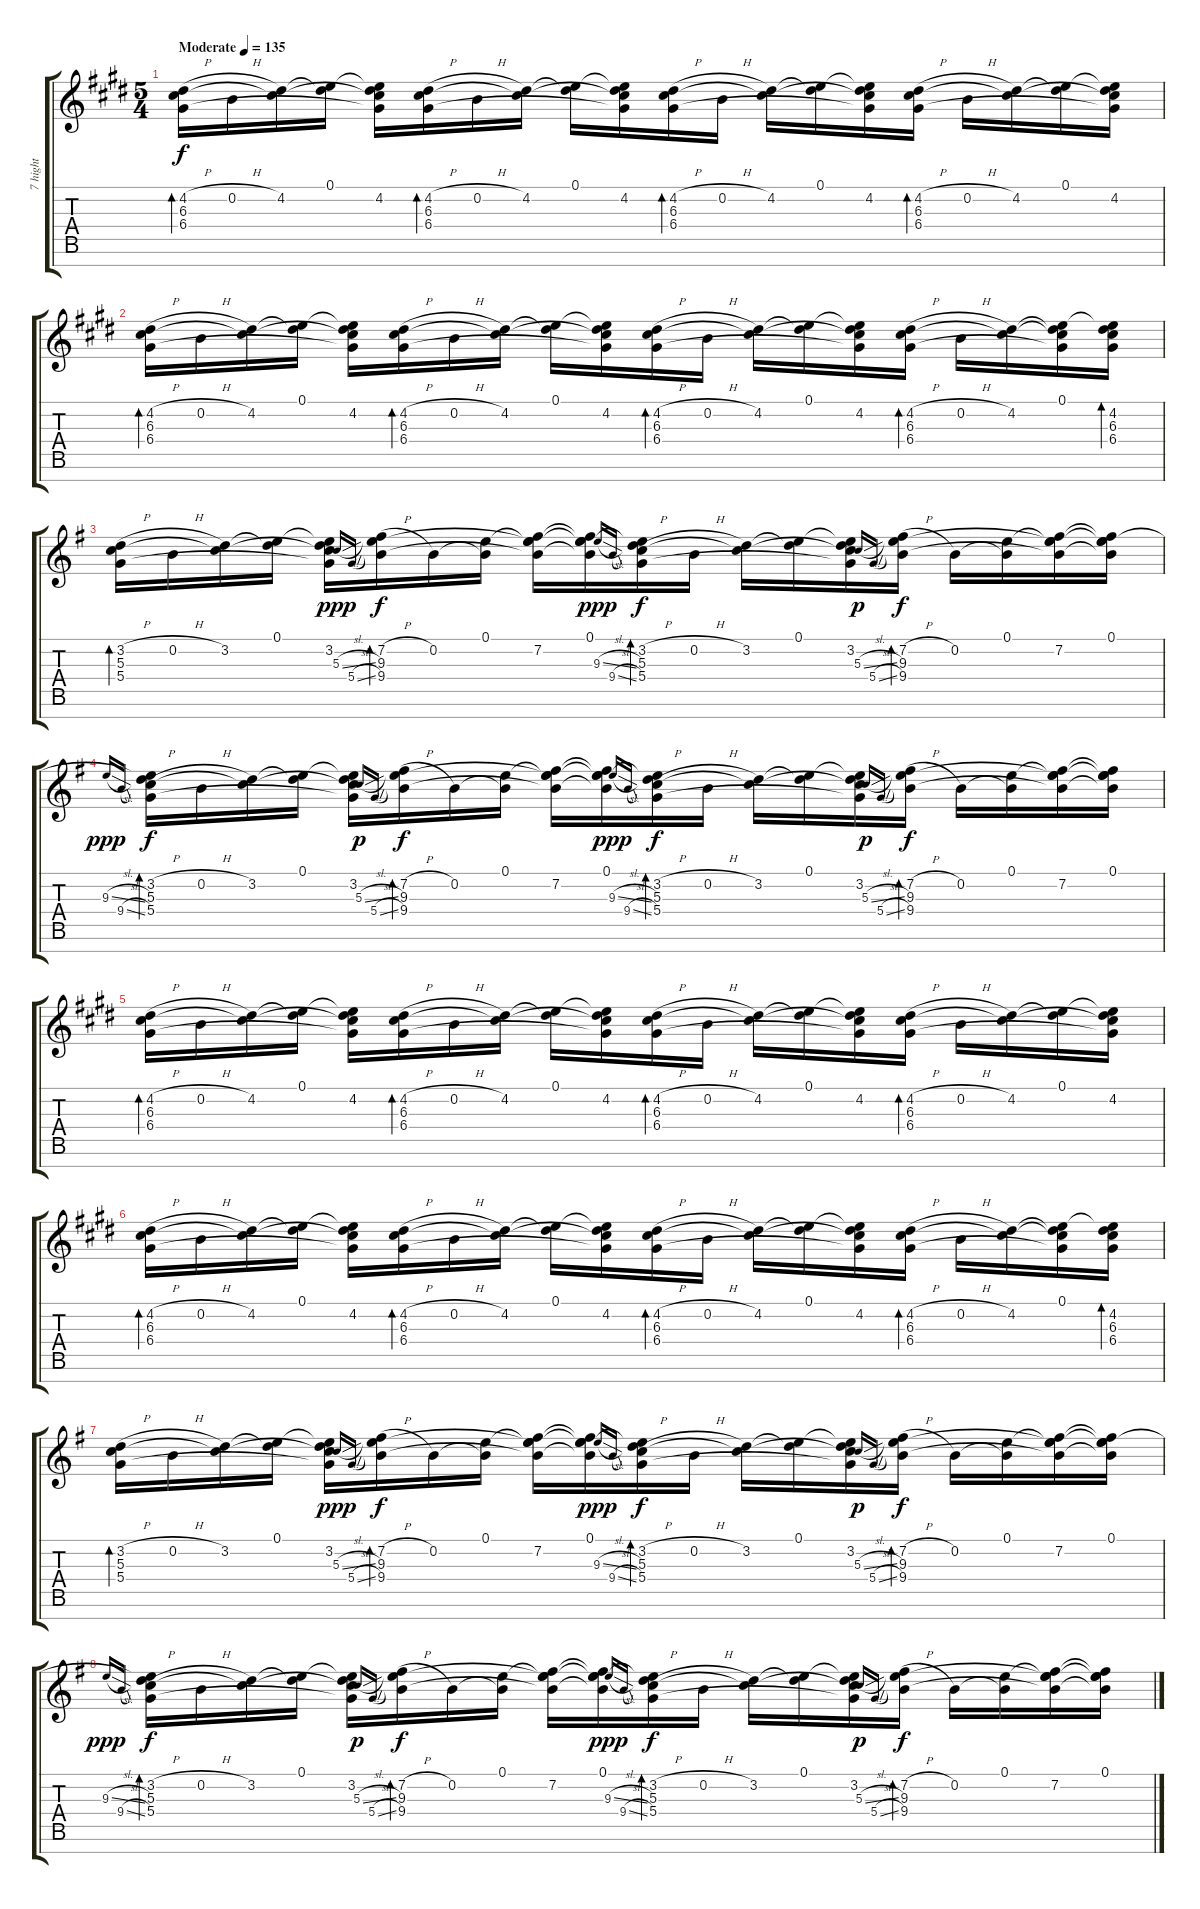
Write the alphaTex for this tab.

\track ("7 hight" "7 hight") {instrument acousticguitarsteel}
\staff {score tabs}
\tuning (E4 B3 G3 D3 A2 E2 B1) {hide}
\ts (5 4)
\tempo (135 "Moderate")
\tempo 115
\tempo (135 "Moderate")
\clef g2
\ks e
(4.2{h} 6.3 6.4).16{bd 120 dy f instrument acousticguitarsteel} 0.2{h}.16 (4.2 6.3{t}).16 (0.1 4.2{t}).16 (0.1{t} 4.2 6.3{t} 6.4{t}).16 (4.2{h} 6.3 6.4).16{bd 120} 0.2{h}.16 (4.2 6.3{t}).16 (0.1 4.2{t}).16 (0.1{t} 4.2 6.3{t} 6.4{t}).16 (4.2{h} 6.3 6.4).16{bd 120} 0.2{h}.16 (4.2 6.3{t}).16 (0.1 4.2{t}).16 (0.1{t} 4.2 6.3{t} 6.4{t}).16 (4.2{h} 6.3 6.4).16{bd 120} 0.2{h}.16 (4.2 6.3{t}).16 (0.1 4.2{t}).16 (0.1{t} 4.2 6.3{t} 6.4{t}).16 |
(4.2{h} 6.3 6.4).16{bd 120} 0.2{h}.16 (4.2 6.3{t}).16 (0.1 4.2{t}).16 (0.1{t} 4.2 6.3{t} 6.4{t}).16 (4.2{h} 6.3 6.4).16{bd 120} 0.2{h}.16 (4.2 6.3{t}).16 (0.1 4.2{t}).16 (0.1{t} 4.2 6.3{t} 6.4{t}).16 (4.2{h} 6.3 6.4).16{bd 120} 0.2{h}.16 (4.2 6.3{t}).16 (0.1 4.2{t}).16 (0.1{t} 4.2 6.3{t} 6.4{t}).16 (4.2{h} 6.3 6.4).16{bd 120} 0.2{h}.16 (4.2 6.3{t}).16 (0.1 4.2{t} 6.3{t} 6.4{t}).16 (0.1{t} 4.2 6.3 6.4).16{bd 30} |
\ks g
(3.2{h} 5.3 5.4).16{bd 240} 0.2{h}.16 (3.2 5.3{t}).16 (0.1 3.2{t}).16 (0.1{t} 3.2 5.3{t} 5.4{t}).16 5.3{sl}.16{gr onbeat dy ppp} 5.4{sl}.16{gr onbeat} (7.2{h} 9.3 9.4).16{bd 240 dy f} 0.2.16 (0.1 0.2{t}).16 (0.1{t} 7.2 9.3{t} 9.4{t}).16 (0.1 7.2{t} 9.3{t} 9.4{t}).16 9.3{sl}.16{gr onbeat dy ppp} 9.4{sl}.16{gr onbeat} (0.1{t} 3.2{h} 5.3 5.4).16{bd 240 dy f} 0.2{h}.16 (3.2 5.3{t}).16 (0.1 3.2{t}).16 (0.1{t} 3.2 5.3{t} 5.4{t}).16 5.3{sl}.16{gr onbeat dy p} 5.4{sl}.16{gr onbeat} (7.2{h} 9.3 9.4).16{bd 240 dy f} 0.2.16 (0.1 0.2{t}).16 (0.1{t} 7.2 9.3{t} 9.4{t}).16 (0.1 7.2{t} 9.3{t} 9.4{t}).16 |
9.3{sl}.16{gr onbeat dy ppp} 9.4{sl}.16{gr onbeat} (0.1{t} 3.2{h} 5.3 5.4).16{bd 240 dy f} 0.2{h}.16 (3.2 5.3{t}).16 (0.1 3.2{t}).16 (0.1{t} 3.2 5.3{t} 5.4{t}).16 5.3{sl}.16{gr onbeat dy p} 5.4{sl}.16{gr onbeat} (7.2{h} 9.3 9.4).16{bd 240 dy f} 0.2.16 (0.1 0.2{t}).16 (0.1{t} 7.2 9.3{t} 9.4{t}).16 (0.1 7.2{t} 9.3{t} 9.4{t}).16 9.3{sl}.16{gr onbeat dy ppp} 9.4{sl}.16{gr onbeat} (0.1{t} 3.2{h} 5.3 5.4).16{bd 240 dy f} 0.2{h}.16 (3.2 5.3{t}).16 (0.1 3.2{t}).16 (0.1{t} 3.2 5.3{t} 5.4{t}).16 5.3{sl}.16{gr onbeat dy p} 5.4{sl}.16{gr onbeat} (7.2{h} 9.3 9.4).16{bd 240 dy f} 0.2.16 (0.1 0.2{t}).16 (0.1{t} 7.2 9.3{t} 9.4{t}).16 (0.1 7.2{t} 9.3{t} 9.4{t}).16 |
\ks e
(4.2{h} 6.3 6.4).16{bd 120} 0.2{h}.16 (4.2 6.3{t}).16 (0.1 4.2{t}).16 (0.1{t} 4.2 6.3{t} 6.4{t}).16 (4.2{h} 6.3 6.4).16{bd 120} 0.2{h}.16 (4.2 6.3{t}).16 (0.1 4.2{t}).16 (0.1{t} 4.2 6.3{t} 6.4{t}).16 (4.2{h} 6.3 6.4).16{bd 120} 0.2{h}.16 (4.2 6.3{t}).16 (0.1 4.2{t}).16 (0.1{t} 4.2 6.3{t} 6.4{t}).16 (4.2{h} 6.3 6.4).16{bd 120} 0.2{h}.16 (4.2 6.3{t}).16 (0.1 4.2{t}).16 (0.1{t} 4.2 6.3{t} 6.4{t}).16 |
(4.2{h} 6.3 6.4).16{bd 120} 0.2{h}.16 (4.2 6.3{t}).16 (0.1 4.2{t}).16 (0.1{t} 4.2 6.3{t} 6.4{t}).16 (4.2{h} 6.3 6.4).16{bd 120} 0.2{h}.16 (4.2 6.3{t}).16 (0.1 4.2{t}).16 (0.1{t} 4.2 6.3{t} 6.4{t}).16 (4.2{h} 6.3 6.4).16{bd 120} 0.2{h}.16 (4.2 6.3{t}).16 (0.1 4.2{t}).16 (0.1{t} 4.2 6.3{t} 6.4{t}).16 (4.2{h} 6.3 6.4).16{bd 120} 0.2{h}.16 (4.2 6.3{t}).16 (0.1 4.2{t} 6.3{t} 6.4{t}).16 (0.1{t} 4.2 6.3 6.4).16{bd 30} |
\ks g
(3.2{h} 5.3 5.4).16{bd 240} 0.2{h}.16 (3.2 5.3{t}).16 (0.1 3.2{t}).16 (0.1{t} 3.2 5.3{t} 5.4{t}).16 5.3{sl}.16{gr onbeat dy ppp} 5.4{sl}.16{gr onbeat} (7.2{h} 9.3 9.4).16{bd 240 dy f} 0.2.16 (0.1 0.2{t}).16 (0.1{t} 7.2 9.3{t} 9.4{t}).16 (0.1 7.2{t} 9.3{t} 9.4{t}).16 9.3{sl}.16{gr onbeat dy ppp} 9.4{sl}.16{gr onbeat} (0.1{t} 3.2{h} 5.3 5.4).16{bd 240 dy f} 0.2{h}.16 (3.2 5.3{t}).16 (0.1 3.2{t}).16 (0.1{t} 3.2 5.3{t} 5.4{t}).16 5.3{sl}.16{gr onbeat dy p} 5.4{sl}.16{gr onbeat} (7.2{h} 9.3 9.4).16{bd 240 dy f} 0.2.16 (0.1 0.2{t}).16 (0.1{t} 7.2 9.3{t} 9.4{t}).16 (0.1 7.2{t} 9.3{t} 9.4{t}).16 |
9.3{sl}.16{gr onbeat dy ppp} 9.4{sl}.16{gr onbeat} (0.1{t} 3.2{h} 5.3 5.4).16{bd 240 dy f} 0.2{h}.16 (3.2 5.3{t}).16 (0.1 3.2{t}).16 (0.1{t} 3.2 5.3{t} 5.4{t}).16 5.3{sl}.16{gr onbeat dy p} 5.4{sl}.16{gr onbeat} (7.2{h} 9.3 9.4).16{bd 240 dy f} 0.2.16 (0.1 0.2{t}).16 (0.1{t} 7.2 9.3{t} 9.4{t}).16 (0.1 7.2{t} 9.3{t} 9.4{t}).16 9.3{sl}.16{gr onbeat dy ppp} 9.4{sl}.16{gr onbeat} (0.1{t} 3.2{h} 5.3 5.4).16{bd 240 dy f} 0.2{h}.16 (3.2 5.3{t}).16 (0.1 3.2{t}).16 (0.1{t} 3.2 5.3{t} 5.4{t}).16 5.3{sl}.16{gr onbeat dy p} 5.4{sl}.16{gr onbeat} (7.2{h} 9.3 9.4).16{bd 240 dy f} 0.2.16 (0.1 0.2{t}).16 (0.1{t} 7.2 9.3{t} 9.4{t}).16 (0.1 7.2{t} 9.3{t} 9.4{t}).16
